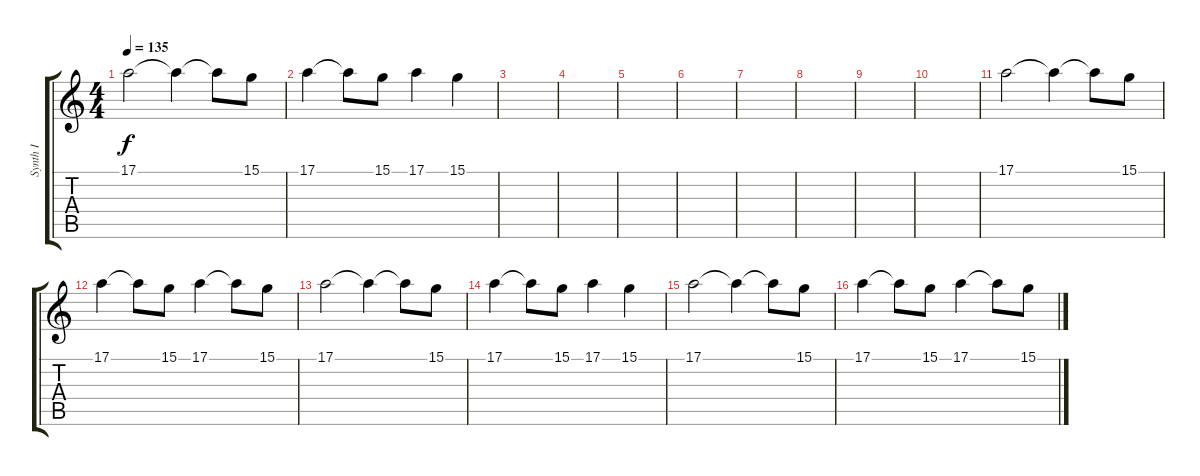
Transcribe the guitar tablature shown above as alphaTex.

\track ("Synth I" "Synth I") {instrument choiraahs}
\staff {score tabs}
\tuning (E4 B3 G3 D3 A2 E2) {hide}
\ts (4 4)
\tempo 135
\clef g2
\ks c
17.1.2{dy f} 17.1{t}.4 17.1{t}.8 15.1.8 |
17.1.4 17.1{t}.8 15.1.8 17.1.4 15.1.4 |
|
|
|
|
|
|
|
|
17.1.2 17.1{t}.4 17.1{t}.8 15.1.8 |
17.1.4 17.1{t}.8 15.1.8 17.1.4 17.1{t}.8 15.1.8 |
17.1.2 17.1{t}.4 17.1{t}.8 15.1.8 |
17.1.4 17.1{t}.8 15.1.8 17.1.4 15.1.4 |
17.1.2 17.1{t}.4 17.1{t}.8 15.1.8 |
17.1.4 17.1{t}.8 15.1.8 17.1.4 17.1{t}.8 15.1.8
